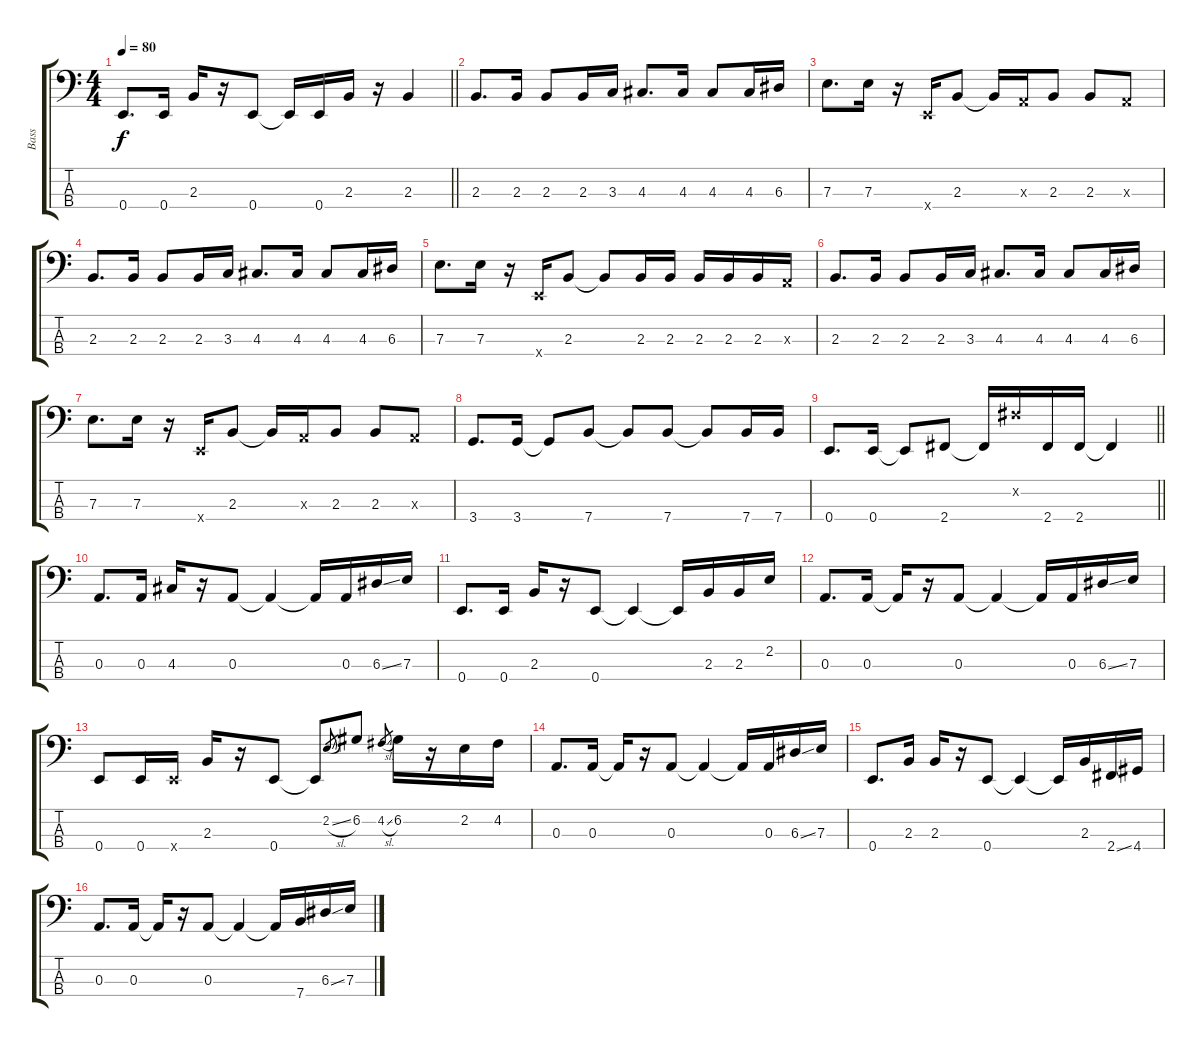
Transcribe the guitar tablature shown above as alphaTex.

\track ("Bass" "Bass") {instrument electricbassfinger}
\staff {score tabs}
\tuning (G2 D2 A1 E1) {hide}
\ts (4 4)
\tempo 80
\clef f4
\barLineRight lightlight
\ks c
0.4.8{d dy f} 0.4.16 2.3.16 r.16 0.4.8 0.4{t}.16 0.4.16 2.3.16 r.16 2.3.4 |
2.3.8{d} 2.3.16 2.3.8 2.3.16 3.3.16 4.3.8{d} 4.3.16 4.3.8 4.3.16 6.3.16 |
7.3.8{d} 7.3.16 r.16 0.4{x}.16 2.3.8 2.3{t}.16 0.3{x}.16 2.3.8 2.3.8 0.3{x}.8 |
2.3.8{d} 2.3.16 2.3.8 2.3.16 3.3.16 4.3.8{d} 4.3.16 4.3.8 4.3.16 6.3.16 |
7.3.8{d} 7.3.16 r.16 0.4{x}.16 2.3.8 2.3{t}.8 2.3.16 2.3.16 2.3.16 2.3.16 2.3.16 0.3{x}.16 |
2.3.8{d} 2.3.16 2.3.8 2.3.16 3.3.16 4.3.8{d} 4.3.16 4.3.8 4.3.16 6.3.16 |
7.3.8{d} 7.3.16 r.16 0.4{x}.16 2.3.8 2.3{t}.16 0.3{x}.16 2.3.8 2.3.8 0.3{x}.8 |
3.4.8{d} 3.4.16 3.4{t}.8 7.4.8 7.4{t}.8 7.4.8 7.4{t}.8 7.4.16 7.4.16 |
\barLineRight lightlight
0.4.8{d} 0.4.16 0.4{t}.8 2.4.8 2.4{t}.16 4.2{x}.16 2.4.16 2.4.16 2.4{t}.4 |
0.3.8{d} 0.3.16 4.3.16 r.16 0.3.8 0.3{t}.4 0.3{t}.16 0.3.16 6.3{ss}.16 7.3.16 |
0.4.8{d} 0.4.16 2.3.16 r.16 0.4.8 0.4{t}.4 0.4{t}.16 2.3.16 2.3.16 2.2.16 |
0.3.8{d} 0.3.16 0.3{t}.16 r.16 0.3.8 0.3{t}.4 0.3{t}.16 0.3.16 6.3{ss}.16 7.3.16 |
0.4.8 0.4.16 0.4{x}.16 2.3.16 r.16 0.4.8 0.4{t}.8 2.2{sl}.8{gr} 6.2.8 4.2{sl}.8{gr} 6.2.16 r.16 2.2.16 4.2.16 |
0.3.8{d} 0.3.16 0.3{t}.16 r.16 0.3.8 0.3{t}.4 0.3{t}.16 0.3.16 6.3{ss}.16 7.3.16 |
0.4.8{d} 2.3.16 2.3.16 r.16 0.4.8 0.4{t}.4 0.4{t}.16 2.3.16 2.4{ss}.16 4.4.16 |
0.3.8{d} 0.3.16 0.3{t}.16 r.16 0.3.8 0.3{t}.4 0.3{t}.16 7.4.16 6.3{ss}.16 7.3.16
